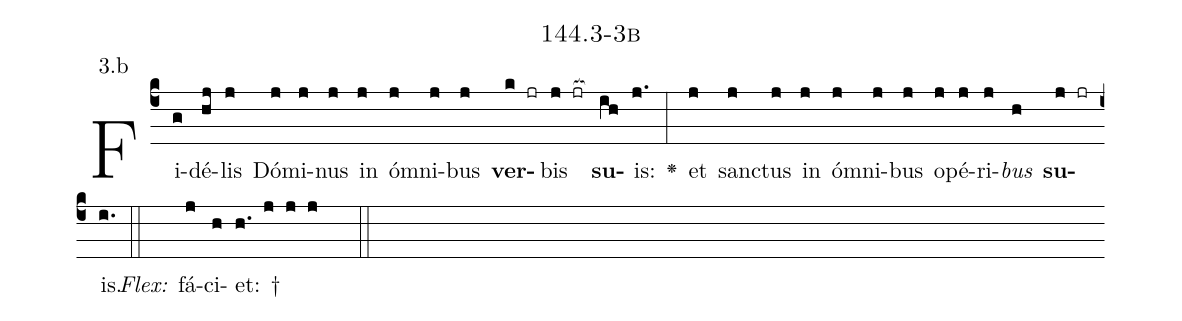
name: 144.3-3b;
annotation: 3.b;
%%
(c4)Fi(g)dé(hj)lis(j) Dó(j)mi(j)nus(j) in(j) óm(j)ni(j)bus(j) <b>ver</b>(k jr)bis(j jr[ocb:1{]) <b>su</b>(ih[ocb:0}])is:(j.) <v>\greheightstar</v>(:) et(j) sanc(j)tus(j) in(j) óm(j)ni(j)bus(j) o(j)pé(j)ri(j)<i>bus</i>(h) <b>su</b>(j jr)is.(i.) (::)
<i>Flex:</i>()  fá(j)ci(h)et: †(h. j j j  ::)

%E(j) u(j) o(j) u(h) a(j) e.(i.) (::)
